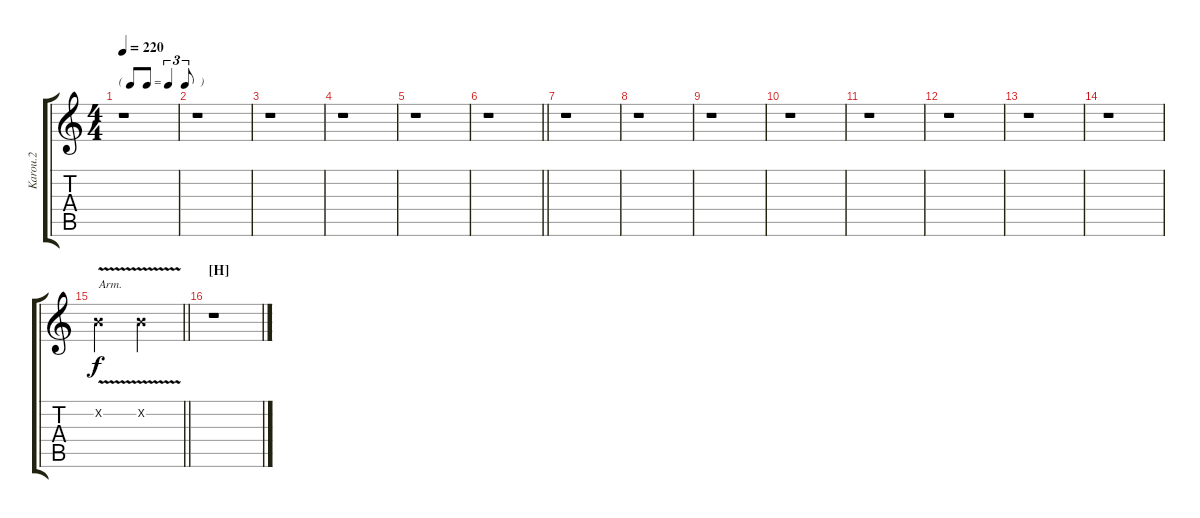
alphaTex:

\track ("Karou.2" "Karou.2") {instrument electricguitarclean}
\staff {score tabs}
\tuning (E4 B3 G3 D3 A2 E2) {hide}
\ts (4 4)
\tf triplet8th
\tempo 220
\clef g2
\ks c
r.1{dy f} |
r.1 |
r.1 |
r.1 |
r.1 |
\barLineRight lightlight
r.1 |
r.1 |
r.1 |
r.1 |
r.1 |
r.1 |
r.1 |
r.1 |
r.1 |
\barLineRight lightlight
0.2{v x}.2{txt "Arm."} 0.2{v x}.2 |
\section ("" "[H]")
r.1
